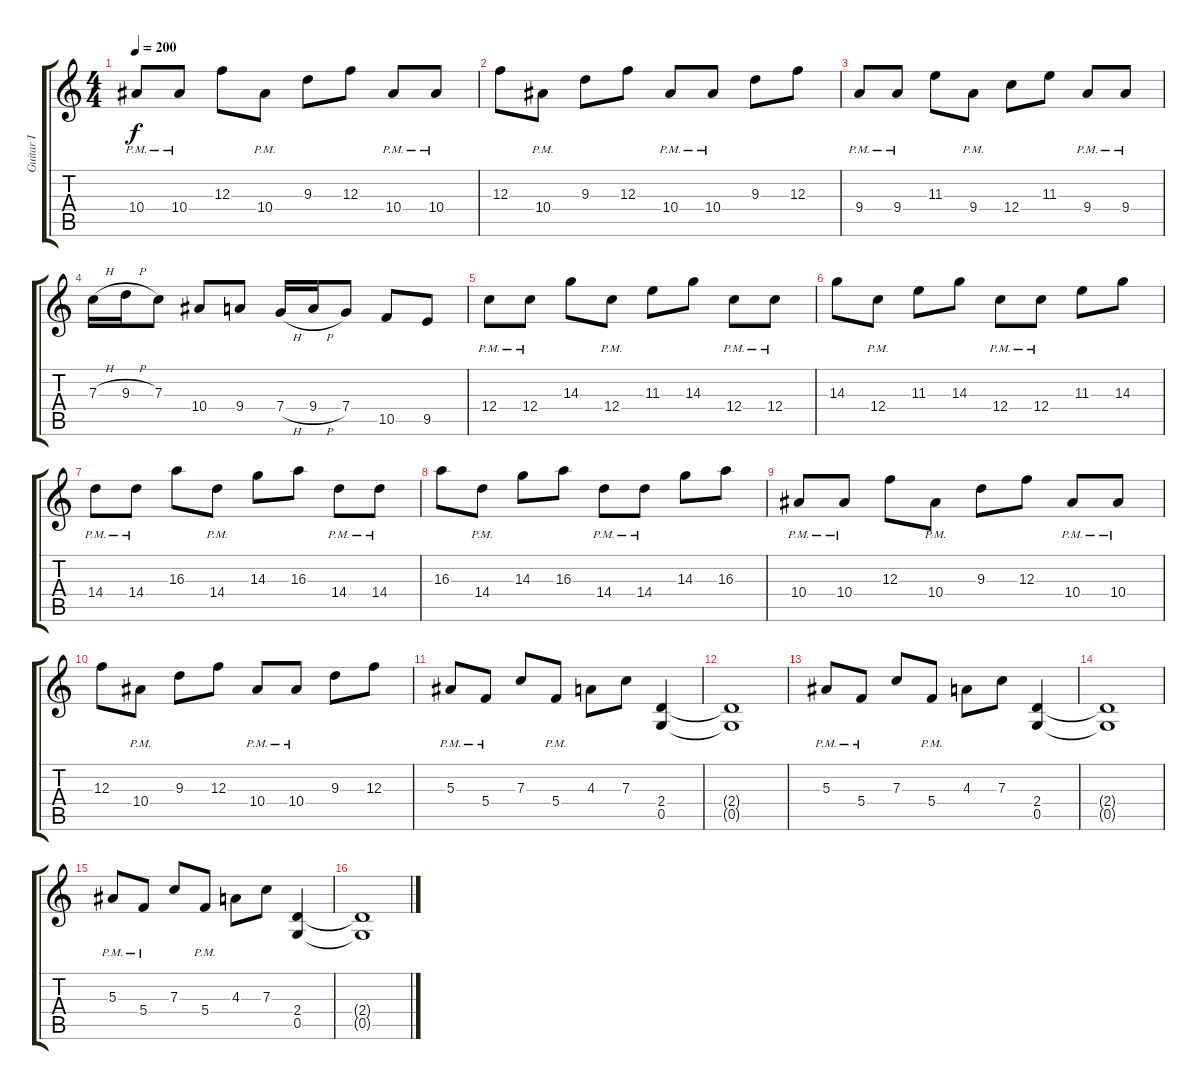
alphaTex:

\track ("Guitar I" "Guitar I") {instrument distortionguitar}
\staff {score tabs}
\tuning (D4 A3 F3 C3 G2 D2) {hide}
\ts (4 4)
\tempo 200
\clef g2
\ks c
10.4{pm}.8{dy f} 10.4{pm}.8 12.3.8 10.4{pm}.8 9.3.8 12.3.8 10.4{pm}.8 10.4{pm}.8 |
12.3.8 10.4{pm}.8 9.3.8 12.3.8 10.4{pm}.8 10.4{pm}.8 9.3.8 12.3.8 |
9.4{pm}.8 9.4{pm}.8 11.3.8 9.4{pm}.8 12.4.8 11.3.8 9.4{pm}.8 9.4{pm}.8 |
7.3{h}.16 9.3{h}.16 7.3.8 10.4.8 9.4.8 7.4{h}.16 9.4{h}.16 7.4.8 10.5.8 9.5.8 |
12.4{pm}.8 12.4{pm}.8 14.3.8 12.4{pm}.8 11.3.8 14.3.8 12.4{pm}.8 12.4{pm}.8 |
14.3.8 12.4{pm}.8 11.3.8 14.3.8 12.4{pm}.8 12.4{pm}.8 11.3.8 14.3.8 |
14.4{pm}.8 14.4{pm}.8 16.3.8 14.4{pm}.8 14.3.8 16.3.8 14.4{pm}.8 14.4{pm}.8 |
16.3.8 14.4{pm}.8 14.3.8 16.3.8 14.4{pm}.8 14.4{pm}.8 14.3.8 16.3.8 |
10.4{pm}.8 10.4{pm}.8 12.3.8 10.4{pm}.8 9.3.8 12.3.8 10.4{pm}.8 10.4{pm}.8 |
12.3.8 10.4{pm}.8 9.3.8 12.3.8 10.4{pm}.8 10.4{pm}.8 9.3.8 12.3.8 |
5.3{pm}.8 5.4{pm}.8 7.3.8 5.4{pm}.8 4.3.8 7.3.8 (2.4 0.5).4 |
(2.4{t} 0.5{t}).1 |
5.3{pm}.8 5.4{pm}.8 7.3.8 5.4{pm}.8 4.3.8 7.3.8 (2.4 0.5).4 |
(2.4{t} 0.5{t}).1 |
5.3{pm}.8 5.4{pm}.8 7.3.8 5.4{pm}.8 4.3.8 7.3.8 (2.4 0.5).4 |
(2.4{t} 0.5{t}).1
